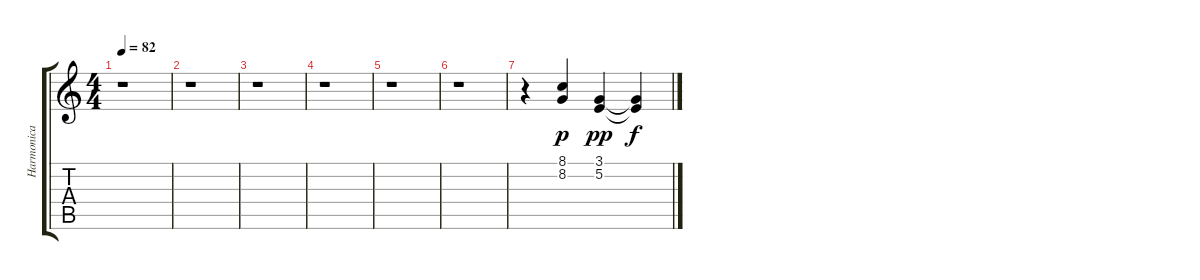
\track ("Harmonica" "Harmonica") {instrument harmonica}
\staff {score tabs}
\tuning (E4 B3 G3 D3 A2 E2) {hide}
\ts (4 4)
\tempo 82
\clef g2
\ks c
r.1{dy f} |
r.1 |
r.1 |
r.1 |
r.1 |
r.1 |
r.4 (8.1 8.2).4{dy p} (3.1 5.2).4{dy pp} (3.1{t} 5.2{t}).4{dy f}
